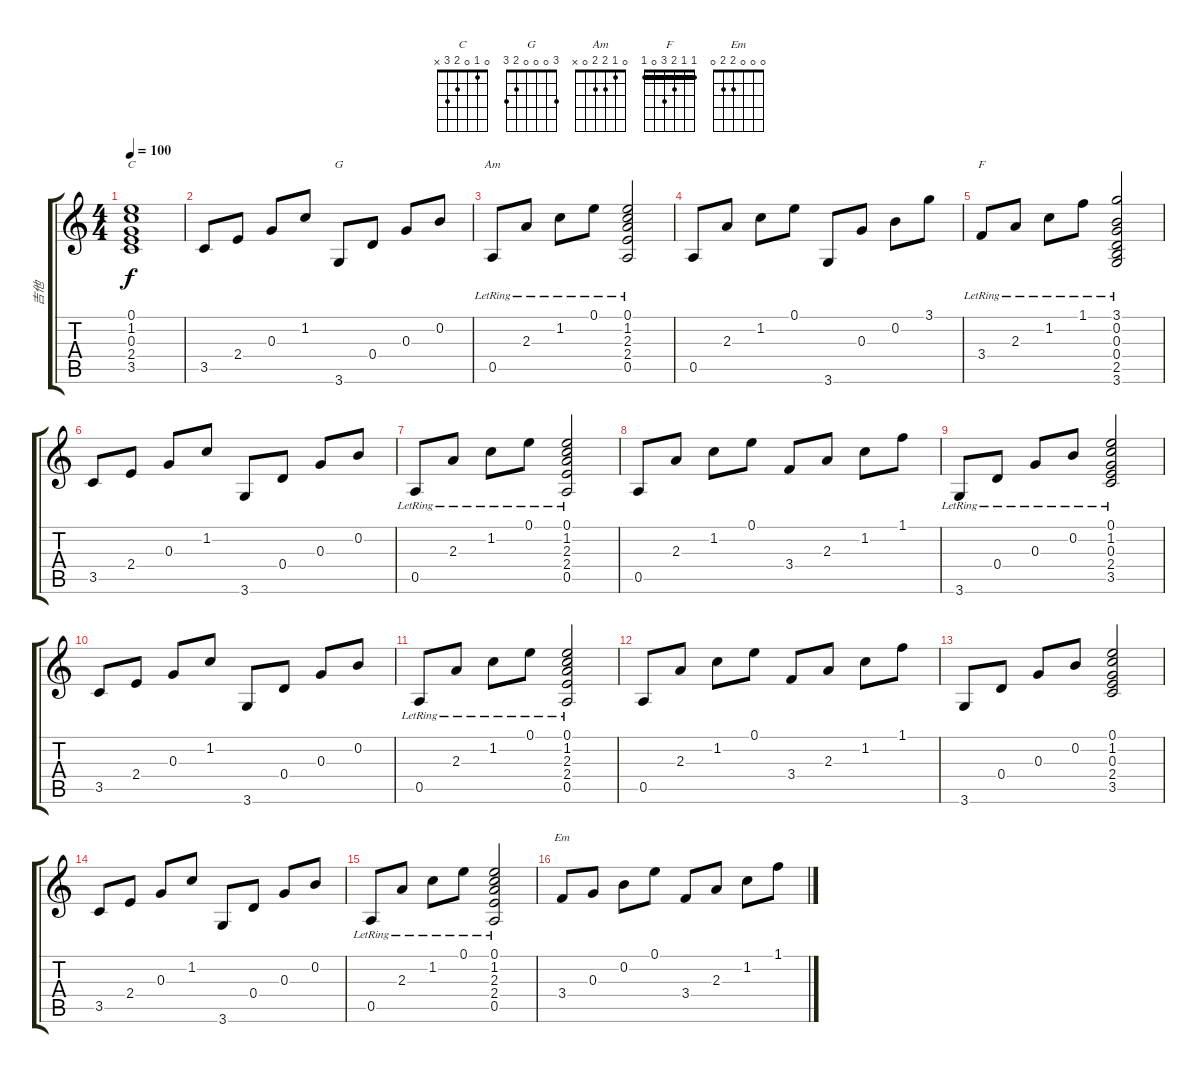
\track ("吉他" "吉他") {instrument acousticguitarnylon}
\staff {score tabs}
\tuning (E4 B3 G3 D3 A2 E2) {hide}
\chord ("C" 0 1 0 2 3 x)
\chord ("G" 3 0 0 0 2 3)
\chord ("Am" 0 1 2 2 0 x)
\chord ("F" 1 1 2 3 0 1) {barre 1}
\chord ("Em" 0 0 0 2 2 0)
\ts (4 4)
\tempo 100
\clef g2
\ks c
(0.1 1.2 0.3 2.4 3.5).1{ch "C" dy f instrument acousticguitarnylon} |
3.5.8 2.4.8 0.3.8 1.2.8 3.6.8{ch "G"} 0.4.8 0.3.8 0.2.8 |
0.5{lr}.8{ch "Am"} 2.3{lr}.8 1.2{lr}.8 0.1{lr}.8 (0.1{lr} 1.2{lr} 2.3{lr} 2.4{lr} 0.5{lr}).2 |
0.5.8 2.3.8 1.2.8 0.1.8 3.6.8 0.3.8 0.2.8 3.1.8 |
3.4{lr}.8{ch "F"} 2.3{lr}.8 1.2{lr}.8 1.1{lr}.8 (3.1{lr} 0.2{lr} 0.3{lr} 0.4{lr} 2.5{lr} 3.6{lr}).2 |
3.5.8 2.4.8 0.3.8 1.2.8 3.6.8 0.4.8 0.3.8 0.2.8 |
0.5{lr}.8 2.3{lr}.8 1.2{lr}.8 0.1{lr}.8 (0.1{lr} 1.2{lr} 2.3{lr} 2.4{lr} 0.5{lr}).2 |
0.5.8 2.3.8 1.2.8 0.1.8 3.4.8 2.3.8 1.2.8 1.1.8 |
3.6{lr}.8 0.4{lr}.8 0.3{lr}.8 0.2{lr}.8 (0.1{lr} 1.2{lr} 0.3{lr} 2.4{lr} 3.5{lr}).2 |
3.5.8 2.4.8 0.3.8 1.2.8 3.6.8 0.4.8 0.3.8 0.2.8 |
0.5{lr}.8 2.3{lr}.8 1.2{lr}.8 0.1{lr}.8 (0.1{lr} 1.2{lr} 2.3{lr} 2.4{lr} 0.5{lr}).2 |
0.5.8 2.3.8 1.2.8 0.1.8 3.4.8 2.3.8 1.2.8 1.1.8 |
3.6.8 0.4.8 0.3.8 0.2.8 (0.1 1.2 0.3 2.4 3.5).2 |
3.5.8 2.4.8 0.3.8 1.2.8 3.6.8 0.4.8 0.3.8 0.2.8 |
0.5{lr}.8 2.3{lr}.8 1.2{lr}.8 0.1{lr}.8 (0.1{lr} 1.2{lr} 2.3{lr} 2.4{lr} 0.5{lr}).2 |
3.4.8{ch "Em"} 0.3.8 0.2.8 0.1.8 3.4.8 2.3.8 1.2.8 1.1.8
